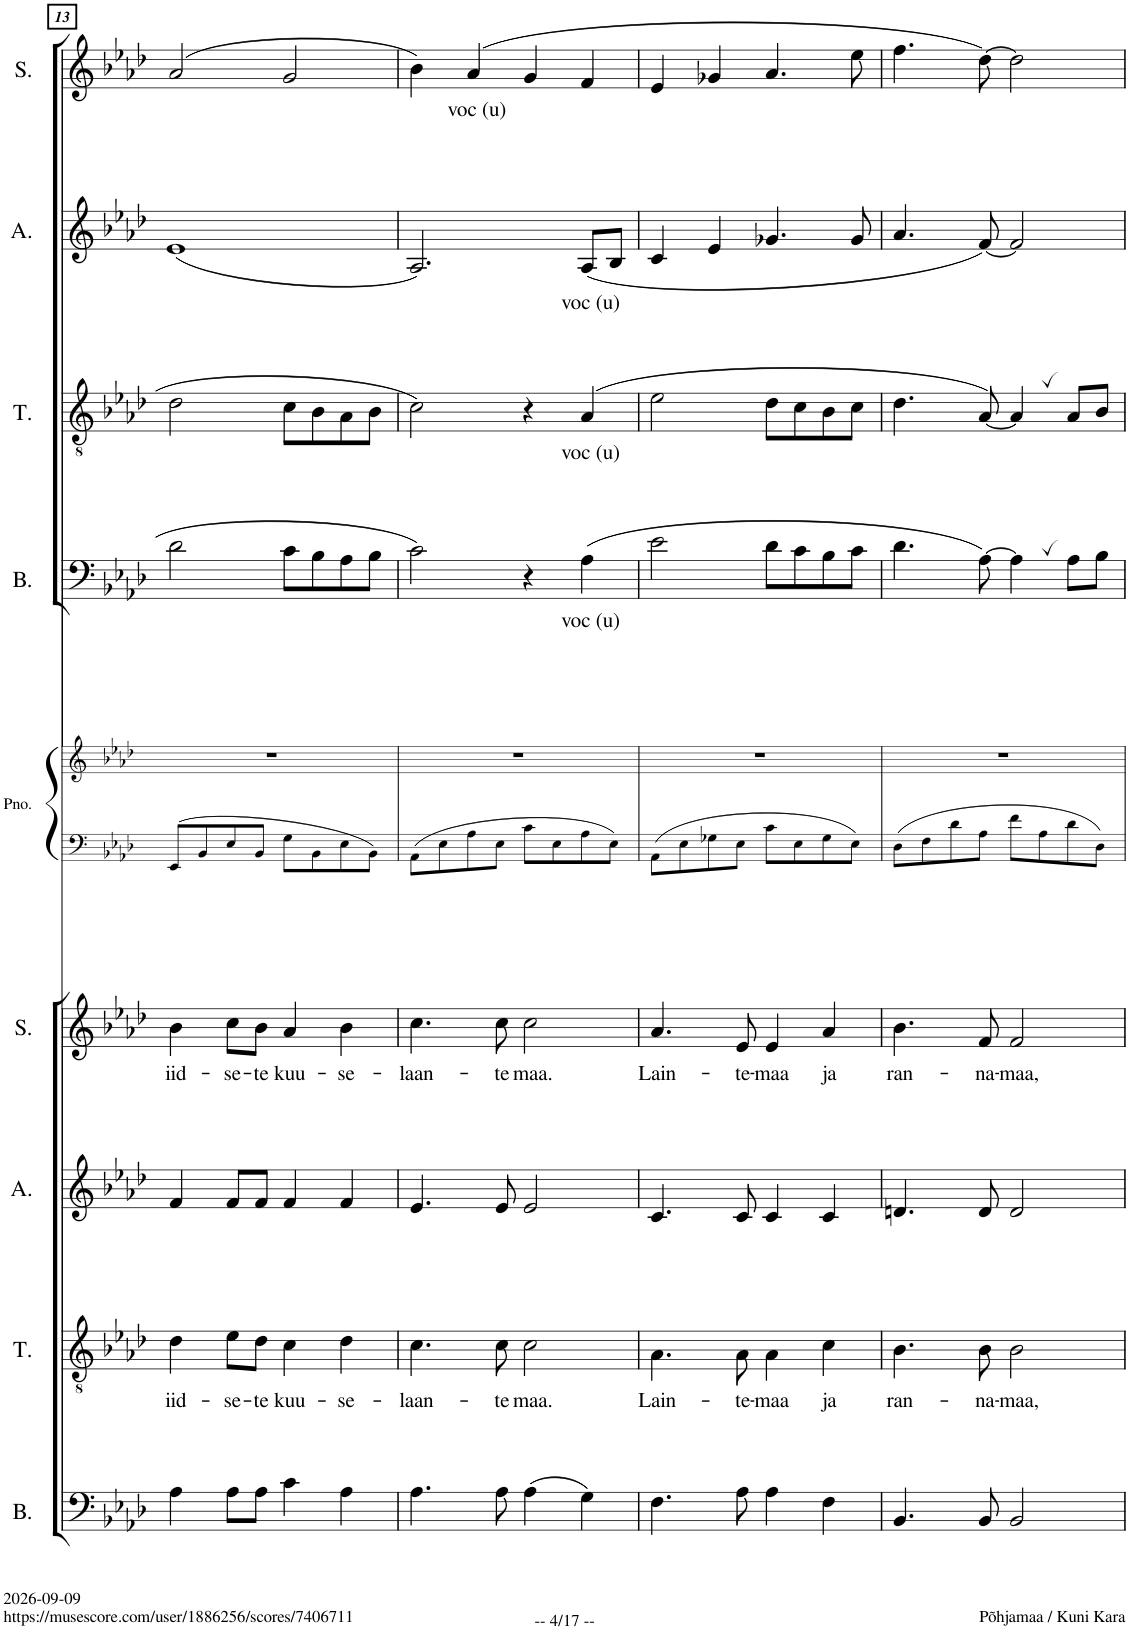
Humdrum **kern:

**kern	**kern	**text	**kern	**kern	**text	**kern	**kern	**kern	**text	**kern	**text	**kern	**text	**kern	**text
*part9	*part8	*part8	*part7	*part6	*part6	*part5	*part5	*part4	*part4	*part3	*part3	*part2	*part2	*part1	*part1
*staff10	*staff9	*staff9	*staff8	*staff7	*staff7	*staff6	*staff5	*staff4	*staff4	*staff3	*staff3	*staff2	*staff2	*staff1	*staff1
*I"Bass	*I"Tenor	*	*I"Alto	*I"Soprano	*	*I"Piano	*	*I"Bass	*	*I"Tenor	*	*I"Alto	*	*I"Soprano	*
*I'B.	*I'T.	*	*I'A.	*I'S.	*	*I'Pno.	*	*I'B.	*	*I'T.	*	*I'A.	*	*I'S.	*
!!LO:PB:g=z
*clefF4	*clefGv2	*	*clefG2	*clefG2	*	*clefF4	*clefG2	*clefF4	*	*clefGv2	*	*clefG2	*	*clefG2	*
*	*	*	*Trd1c2	*	*	*	*	*	*	*	*	*Trd1c2	*	*	*
*k[b-e-a-d-]	*k[b-e-a-d-]	*	*k[b-e-a-d-]	*k[b-e-a-d-]	*	*k[b-e-a-d-]	*k[b-e-a-d-]	*k[b-e-a-d-]	*	*k[b-e-a-d-]	*	*k[b-e-a-d-]	*	*k[b-e-a-d-]	*
*M4/4	*M4/4	*	*M4/4	*M4/4	*	*M4/4	*M4/4	*M4/4	*	*M4/4	*	*M4/4	*	*M4/4	*
=13	=13	=13	=13	=13	=13	=13	=13	=13	=13	=13	=13	=13	=13	=13	=13
!	!	!LO:LY:b	!	!	!LO:LY:b	!	!	!	!	!	!	!	!	!	!
4A-\	4d-\	iid-	4f/	4b-\	iid-	8EE-/L	1r	2d-\	.	2d-\	.	(1e-	.	(2a-/	.
.	.	.	.	.	.	8BB-/	.	.	.	.	.	.	.	.	.
!	!	!LO:LY:b	!	!	!LO:LY:b	!	!	!	!	!	!	!	!	!	!
8A-\L	8e-\L	-se-	8f/L	8cc\L	-se-	8E-/	.	.	.	.	.	.	.	.	.
!	!	!LO:LY:b	!	!	!LO:LY:b	!	!	!	!	!	!	!	!	!	!
8A-\J	8d-\J	-te	8f/J	8b-\J	-te	8BB-/J	.	.	.	.	.	.	.	.	.
!	!	!LO:LY:b	!	!	!LO:LY:b	!	!	!	!	!	!	!	!	!	!
4c\	4c\	kuu-	4f/	4a-/	kuu-	8G\L	.	8c\L	.	8c\L	.	.	.	2g/	.
.	.	.	.	.	.	8BB-\	.	8B-\	.	8B-\	.	.	.	.	.
!	!	!LO:LY:b	!	!	!LO:LY:b	!	!	!	!	!	!	!	!	!	!
4A-\	4d-\	-se-	4f/	4b-\	-se-	8E-\	.	8A-\	.	8A-\	.	.	.	.	.
.	.	.	.	.	.	8BB-\J	.	8B-\J	.	8B-\J	.	.	.	.	.
=14	=14	=14	=14	=14	=14	=14	=14	=14	=14	=14	=14	=14	=14	=14	=14
!	!	!LO:LY:b	!	!	!LO:LY:b	!	!	!	!	!	!	!	!	!	!
4.A-\	4.c\	-laan-	4.e-/	4.cc\	-laan-	8AA-\L	1r	2c\	.	2c\	.	2.A-/)	.	4b-\)	.
.	.	.	.	.	.	8E-\	.	.	.	.	.	.	.	.	.
!	!	!	!	!	!	!	!	!	!	!	!	!	!	!	!LO:LY:b
.	.	.	.	.	.	8A-\	.	.	.	.	.	.	.	(4a-/	voc (u)
!	!	!LO:LY:b	!	!	!LO:LY:b	!	!	!	!	!	!	!	!	!	!
8A-\	8c\	-te	8e-/	8cc\	-te	8E-\J	.	.	.	.	.	.	.	.	.
!	!	!LO:LY:b	!	!	!LO:LY:b	!	!	!	!	!	!	!	!	!	!
(4A-\	2c\	maa.	2e-/	2cc\	maa.	8c\L	.	4r	.	4r	.	.	.	4g/	.
.	.	.	.	.	.	8E-\	.	.	.	.	.	.	.	.	.
!	!	!	!	!	!	!	!	!	!LO:LY:b	!	!LO:LY:b	!	!LO:LY:b	!	!
4G\)	.	.	.	.	.	8A-\	.	(4A-\	voc (u)	(4A-/	voc (u)	(8A-/L	voc (u)	4f/	.
.	.	.	.	.	.	8E-\J	.	.	.	.	.	8B-/J	.	.	.
=15	=15	=15	=15	=15	=15	=15	=15	=15	=15	=15	=15	=15	=15	=15	=15
!	!	!LO:LY:b	!	!	!LO:LY:b	!	!	!	!	!	!	!	!	!	!
4.F\	4.A-\	Lain-	4.c/	4.a-/	Lain-	8AA-\L	1r	2e-\	.	2e-\	.	4c/	.	4e-/	.
.	.	.	.	.	.	8E-\	.	.	.	.	.	.	.	.	.
.	.	.	.	.	.	8G-X\	.	.	.	.	.	4e-/	.	4g-X/	.
!	!	!LO:LY:b	!	!	!LO:LY:b	!	!	!	!	!	!	!	!	!	!
8A-\	8A-\	-te-	8c/	8e-/	-te-	8E-\J	.	.	.	.	.	.	.	.	.
!	!	!LO:LY:b	!	!	!LO:LY:b	!	!	!	!	!	!	!	!	!	!
4A-\	4A-\	-maa	4c/	4e-/	-maa	8c\L	.	8d-\L	.	8d-\L	.	4.g-X/	.	4.a-/	.
.	.	.	.	.	.	8E-\	.	8c\	.	8c\	.	.	.	.	.
!	!	!LO:LY:b	!	!	!LO:LY:b	!	!	!	!	!	!	!	!	!	!
4F\	4c\	ja	4c/	4a-/	ja	8G-\	.	8B-\	.	8B-\	.	.	.	.	.
.	.	.	.	.	.	8E-\J	.	8c\J	.	8c\J	.	8g-/	.	8ee-\	.
=16	=16	=16	=16	=16	=16	=16	=16	=16	=16	=16	=16	=16	=16	=16	=16
!	!	!LO:LY:b	!	!	!LO:LY:b	!	!	!	!	!	!	!	!	!	!
4.BB-/	4.B-\	ran-	4.dn/	4.b-\	ran-	8D-\L	1r	4.d-\	.	4.d-\	.	4.a-/	.	4.ff\	.
.	.	.	.	.	.	8F\	.	.	.	.	.	.	.	.	.
.	.	.	.	.	.	8d-\	.	.	.	.	.	.	.	.	.
!	!	!LO:LY:b	!	!	!LO:LY:b	!	!	!	!	!	!	!	!	!	!
8BB-/	8B-\	-na-	8d/	8f/	-na-	8A-\J	.	[8A-\)	.	[8A-/)	.	[8f/)	.	[8dd-\)	.
!	!	!LO:LY:b	!	!	!LO:LY:b	!	!	!	!	!	!	!	!	!	!
2BB-/	2B-\	-maa,	2d/	2f/	-maa,	8f\L	.	4A-,\]	.	4A-,/]	.	2f/]	.	2dd-\]	.
.	.	.	.	.	.	8A-\	.	.	.	.	.	.	.	.	.
.	.	.	.	.	.	8d-\	.	8A-\L	.	8A-/L	.	.	.	.	.
.	.	.	.	.	.	8D-\J	.	8B-\J	.	8B-/J	.	.	.	.	.
=	=	=	=	=	=	=	=	=	=	=	=	=	=	=	=
*-	*-	*-	*-	*-	*-	*-	*-	*-	*-	*-	*-	*-	*-	*-	*-
